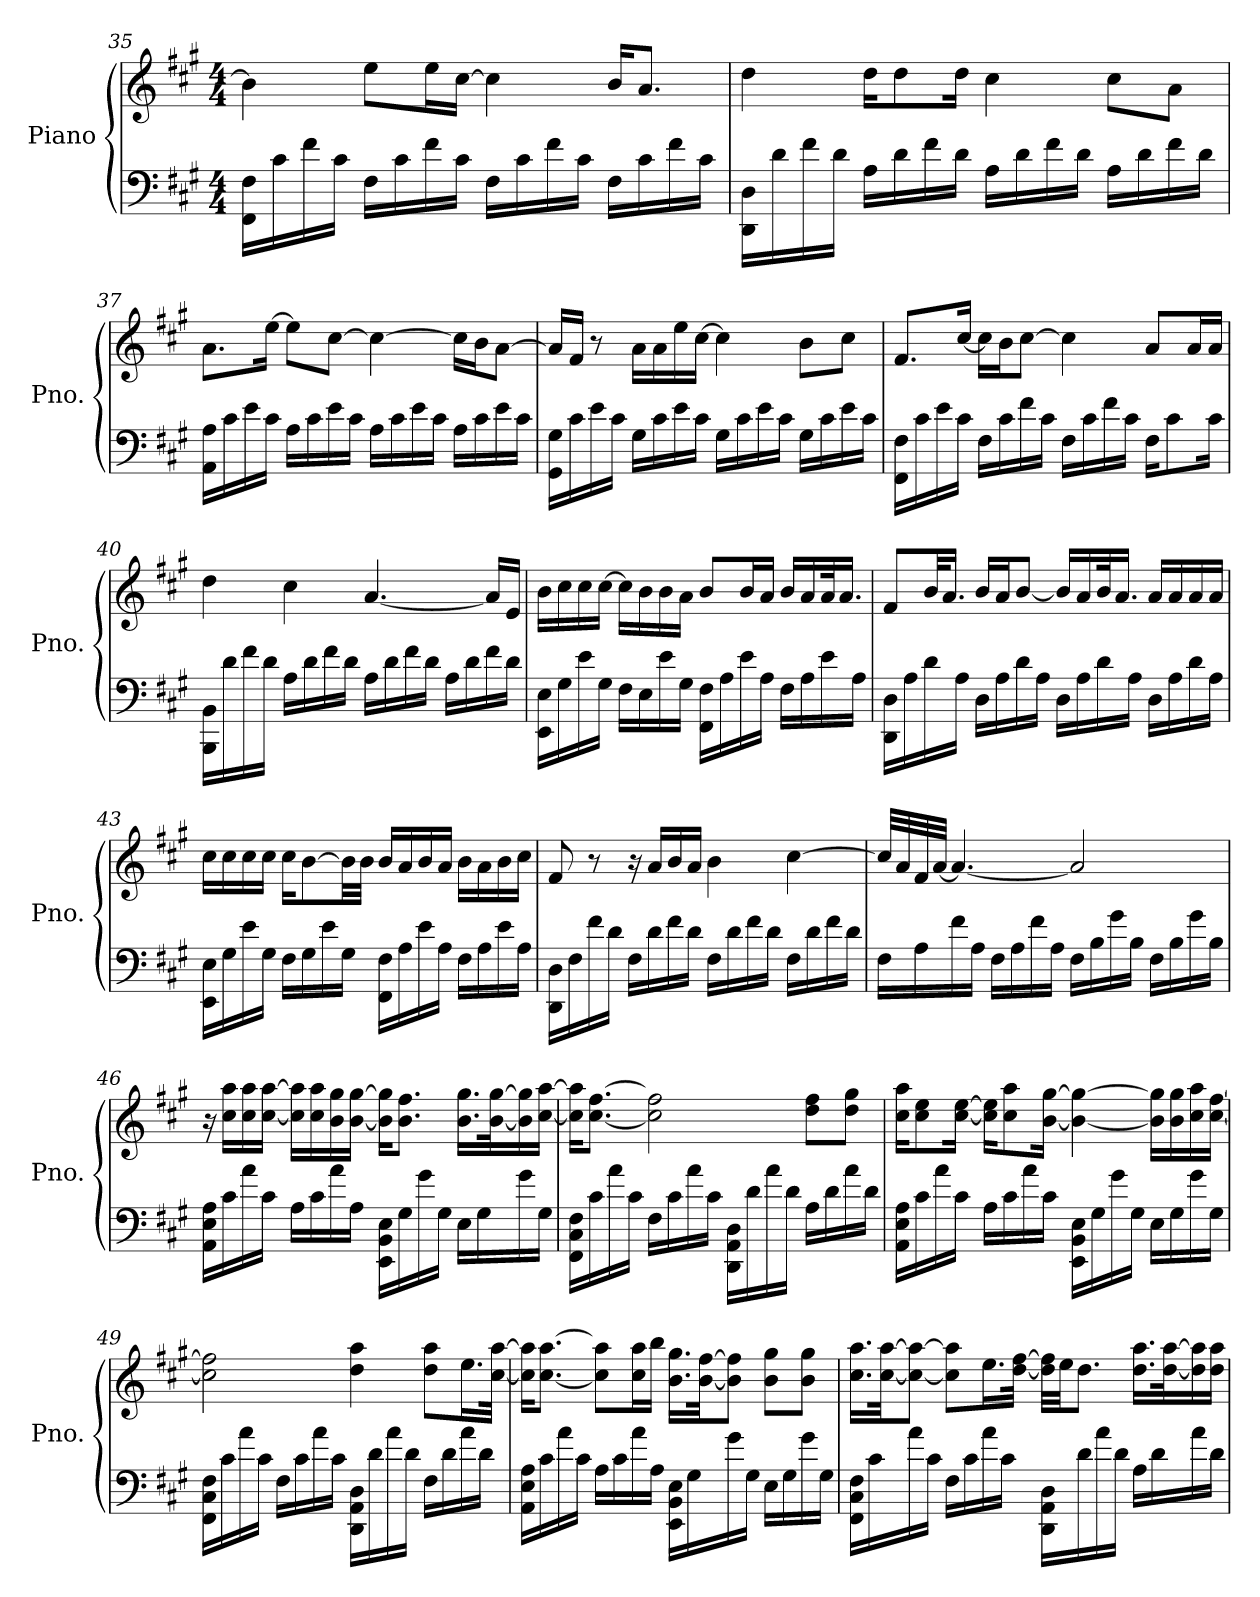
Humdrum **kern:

**kern	**kern
*part1	*part1
*staff2	*staff1
*I"Piano	*
*I'Pno.	*
!!LO:PB:g=z
*clefF4	*clefG2
*k[f#c#g#]	*k[f#c#g#]
*M4/4	*M4/4
=35	=35
16FF#\ 16F#\LL	4b\]
16c#\	.
16f#\	.
16c#\JJ	.
16F#\LL	8ee\L
16c#\	.
16f#\	16ee\L
16c#\JJ	[16cc#\JJ
16F#\LL	4cc#\]
16c#\	.
16f#\	.
16c#\JJ	.
16F#\LL	16b/KL
16c#\	8.a/J
16f#\	.
16c#\JJ	.
=36	=36
16DD\ 16D\LL	4dd\
16d\	.
16f#\	.
16d\JJ	.
16A\LL	16dd\KL
16d\	8dd\
16f#\	.
16d\JJ	16dd\Jk
16A\LL	4cc#\
16d\	.
16f#\	.
16d\JJ	.
16A\LL	8cc#\L
16d\	.
16f#\	8a\J
16d\JJ	.
!!LO:LB:g=z
=37	=37
16AA\ 16A\LL	8.a\L
16c#\	.
16e\	.
16c#\JJ	[16ee\Jk
16A\LL	8ee\L]
16c#\	.
16e\	[8cc#\J
16c#\JJ	.
16A\LL	4cc#\_
16c#\	.
16e\	.
16c#\JJ	.
16A\LL	16cc#\LL]
16c#\	16b\J
16e\	[8a\J
16c#\JJ	.
=38	=38
16GG#\ 16G#\LL	16a/LL]
16c#\	16f#/JJ
16e\	8r
16c#\JJ	.
16G#\LL	16a\LL
16c#\	16a\
16e\	16ee\
16c#\JJ	[16cc#\JJ
16G#\LL	4cc#\]
16c#\	.
16e\	.
16c#\JJ	.
16G#\LL	8b\L
16c#\	.
16e\	8cc#\J
16c#\JJ	.
!!LO:LB:g=z
=39	=39
16FF#\ 16F#\LL	8.f#/L
16c#\	.
16e\	.
16c#\JJ	[16cc#/Jk
16F#\LL	16cc#\LL]
16c#\	16b\J
16f#\	[8cc#\J
16c#\JJ	.
16F#\LL	4cc#\]
16c#\	.
16f#\	.
16c#\JJ	.
16F#\KL	8a/L
8c#\	.
.	16a/L
16c#\Jk	16a/JJ
=40	=40
16BBB\ 16BB\LL	4dd\
16d\	.
16f#\	.
16d\JJ	.
16A\LL	4cc#\
16d\	.
16f#\	.
16d\JJ	.
16A\LL	[4.a/
16d\	.
16f#\	.
16d\JJ	.
16A\LL	.
16d\	.
16f#\	16a/LL]
16d\JJ	16e/JJ
!!LO:LB:g=z
=41	=41
16EE\ 16E\LL	16b\LL
16G#\	16cc#\
16e\	16cc#\
16G#\JJ	[16cc#\JJ
16F#\LL	16cc#\LL]
16E\	16b\
16e\	16b\
16G#\JJ	16a\JJ
16FF#\ 16F#\LL	8b/L
16A\	.
16e\	16b/L
16A\JJ	16a/JJ
16F#\LL	16b/LL
16A\	16a/
16e\	32a/K
.	16.a/JJ
16A\JJ	.
=42	=42
16DD\ 16D\LL	8f#/L
16A\	.
16d\	32b/KL
.	16.a/JJ
16A\JJ	.
16D\LL	16b/LL
16A\	16a/J
16d\	[8b/J
16A\JJ	.
16D\LL	16b/LL]
16A\	16a/
16d\	32b/K
.	16.a/JJ
16A\JJ	.
16D\LL	16a/LL
16A\	16a/
16d\	16a/
16A\JJ	16a/JJ
!!LO:LB:g=z
=43	=43
16EE\ 16E\LL	16cc#\LL
16G#\	16cc#\
16e\	16cc#\
16G#\JJ	16cc#\JJ
16F#\LL	16cc#\KL
16G#\	[8b\
16e\	.
16G#\JJ	32b\LL]
.	32b\JJJ
16FF#\ 16F#\LL	16b/LL
16A\	16a/
16e\	16b/
16A\JJ	16a/JJ
16F#\LL	16b\LL
16A\	16a\
16e\	16b\
16A\JJ	16cc#\JJ
=44	=44
16DD\ 16D\LL	8f#/
16F#\	.
16f#\	8r
16d\JJ	.
16F#\LL	16r
16d\	16a/LL
16f#\	16b/
16d\JJ	16a/JJ
16F#\LL	4b\
16d\	.
16f#\	.
16d\JJ	.
16F#\LL	[4cc#\
16d\	.
16f#\	.
16d\JJ	.
!!LO:LB:g=z
=45	=45
16F#\LL	32cc#/LLL]
.	32a/
16A\	32f#/
.	[32a/JJJ
16f#\	4.a/_
16A\JJ	.
16F#\LL	.
16A\	.
16f#\	.
16A\JJ	.
16F#\LL	2a/]
16B\	.
16g#\	.
16B\JJ	.
16F#\LL	.
16B\	.
16g#\	.
16B\JJ	.
=46	=46
16AA\ 16E\ 16A\LL	16r
16c#\	16cc#\ 16aa\LL
16a\	16cc#\ 16aa\
16c#\JJ	[16cc#\ [16aa\JJ
16A\LL	16cc#\] 16aa\]LL
16c#\	16cc#\ 16aa\
16a\	16b\ 16gg#\
16A\JJ	[16b\ [16gg#\JJ
16EE\ 16BB\ 16E\LL	16b\] 16gg#\]KL
16G#\	8.b\ 8.ff#\J
16g#\	.
16G#\JJ	.
16E\LL	16.b\ 16.gg#\LL
16G#\	.
.	[32b\ [32gg#\K
16g#\	16b\] 16gg#\]
16G#\JJ	[16cc#\ [16aa\JJ
!!LO:PB:g=z
=47	=47
16FF#\ 16C#\ 16F#\LL	16cc#\] 16aa\]KL
16c#\	[8.cc#\ [8.ff#\J
16a\	.
16c#\JJ	.
16F#\LL	2cc#\] 2ff#\]
16c#\	.
16a\	.
16c#\JJ	.
16DD\ 16AA\ 16D\LL	.
16d\	.
16a\	.
16d\JJ	.
16A\LL	8dd\ 8ff#\L
16d\	.
16a\	8dd\ 8gg#\J
16d\JJ	.
=48	=48
16AA\ 16E\ 16A\LL	16cc#\ 16aa\KL
16c#\	8cc#\ 8ee\
16a\	.
16c#\JJ	[16cc#\ [16ee\Jk
16A\LL	16cc#\] 16ee\]KL
16c#\	8cc#\ 8aa\
16a\	.
16c#\JJ	[16b\ [16gg#\Jk
16EE\ 16BB\ 16E\LL	4b\_ 4gg#\_
16G#\	.
16g#\	.
16G#\JJ	.
16E\LL	16b\] 16gg#\]LL
16G#\	16b\ 16gg#\
16g#\	16cc#\ 16aa\
16G#\JJ	[16cc#\ [16ff#\JJ
!!LO:LB:g=z
=49	=49
16FF#\ 16C#\ 16F#\LL	2cc#\] 2ff#\]
16c#\	.
16a\	.
16c#\JJ	.
16F#\LL	.
16c#\	.
16a\	.
16c#\JJ	.
16DD\ 16AA\ 16D\LL	4dd\ 4aa\
16d\	.
16a\	.
16d\JJ	.
16F#\LL	8dd\ 8aa\L
16d\	.
16a\	16.ee\L
16d\JJ	.
.	[32cc#\ [32aa\JJk
=50	=50
16AA\ 16E\ 16A\LL	16cc#\] 16aa\]KL
16c#\	[8.cc#\ [8.aa\J
16a\	.
16c#\JJ	.
16A\LL	8cc#\] 8aa\]L
16c#\	.
16a\	16cc#\ 16aa\L
16A\JJ	16bb\JJ
16EE\ 16BB\ 16E\LL	16.b\ 16.gg#\LL
16G#\	.
.	[32b\ [32ff#\JK
16g#\	8b\] 8ff#\]J
16G#\JJ	.
16E\LL	8b\ 8gg#\L
16G#\	.
16g#\	8b\ 8gg#\J
16G#\JJ	.
!!LO:LB:g=z
=51	=51
16FF#\ 16C#\ 16F#\LL	16.cc#\ 16.aa\LL
16c#\	.
.	[32cc#\ [32aa\JK
16a\	8cc#\_ 8aa\_J
16c#\JJ	.
16F#\LL	8cc#\] 8aa\]L
16c#\	.
16a\	16.ee\L
16c#\JJ	.
.	[32dd\ [32ff#\JJk
16DD\ 16AA\ 16D\LL	32dd\] 32ff#\]LLL
.	32ee\JJ
16d\	8.dd\J
16a\	.
16d\JJ	.
16A\LL	16.dd\ 16.aa\LL
16d\	.
.	[32dd\ [32aa\K
16a\	16dd\] 16aa\]
16d\JJ	16dd\ 16aa\JJ
=	=
*-	*-
